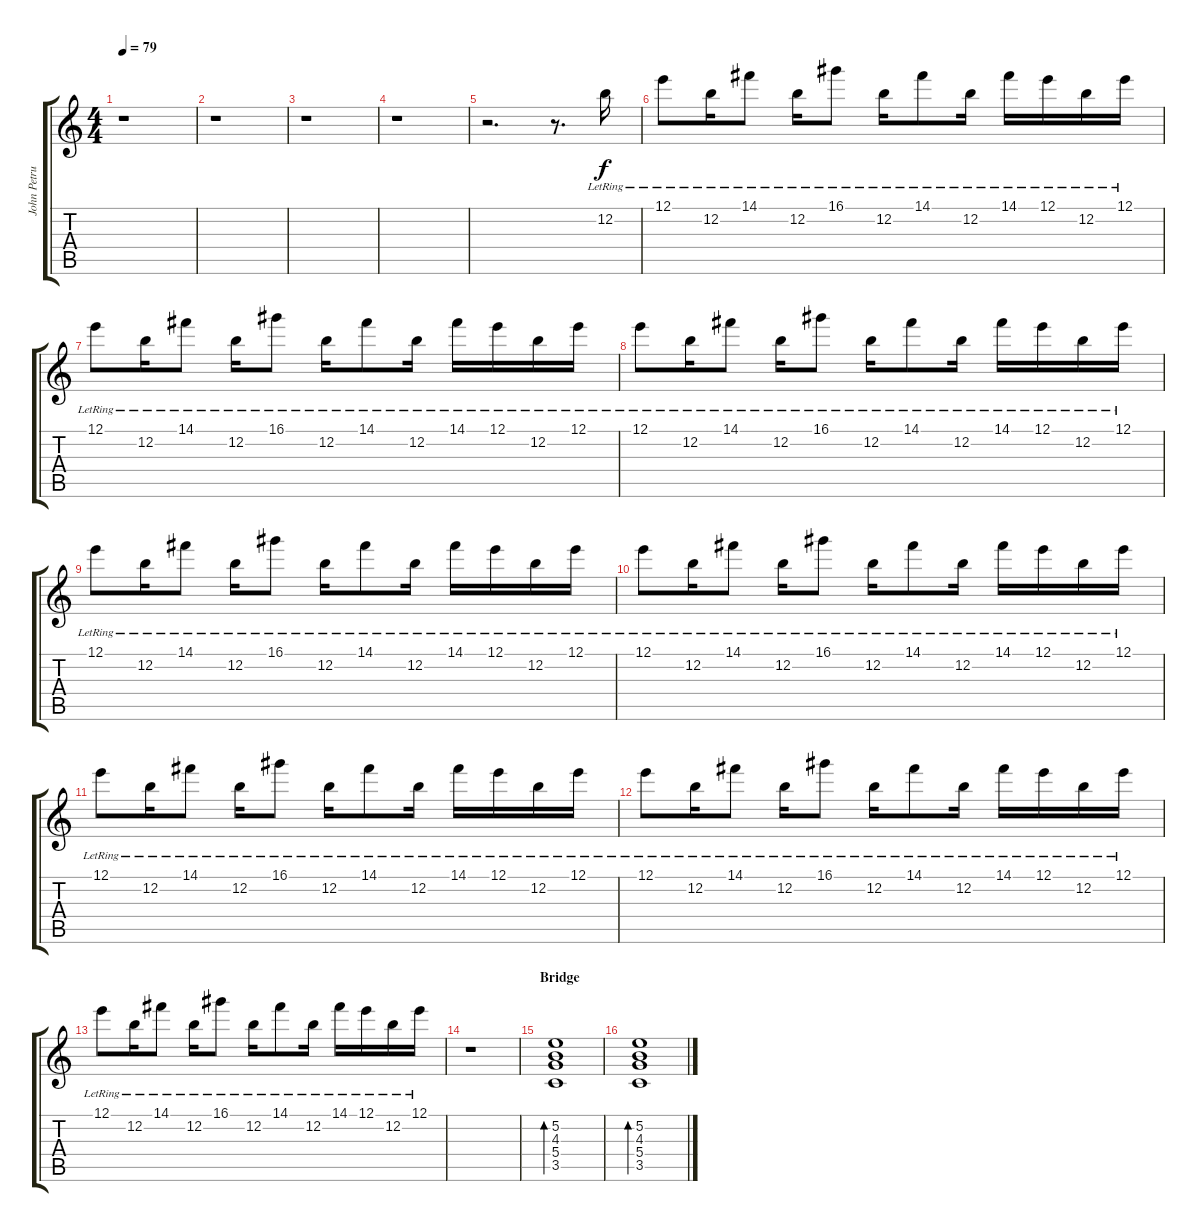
\track ("John Petrucci" "John Petru") {instrument acousticguitarsteel}
\staff {score tabs}
\tuning (E4 B3 G3 D3 A2 E2) {hide}
\ts (4 4)
\tempo 79
\clef g2
\ks c
r.1{dy f} |
r.1 |
r.1 |
r.1 |
r.2{d volume 10 balance 2 instrument distortionguitar} r.8{d} 12.2{lr}.16 |
12.1{lr}.8 12.2{lr}.16 14.1{lr}.8 12.2{lr}.16 16.1{lr}.8 12.2{lr}.16 14.1{lr}.8 12.2{lr}.16 14.1{lr}.16 12.1{lr}.16 12.2{lr}.16 12.1{lr}.16 |
12.1{lr}.8 12.2{lr}.16 14.1{lr}.8 12.2{lr}.16 16.1{lr}.8 12.2{lr}.16 14.1{lr}.8 12.2{lr}.16 14.1{lr}.16 12.1{lr}.16 12.2{lr}.16 12.1{lr}.16 |
12.1{lr}.8 12.2{lr}.16 14.1{lr}.8 12.2{lr}.16 16.1{lr}.8 12.2{lr}.16 14.1{lr}.8 12.2{lr}.16 14.1{lr}.16 12.1{lr}.16 12.2{lr}.16 12.1{lr}.16 |
12.1{lr}.8 12.2{lr}.16 14.1{lr}.8 12.2{lr}.16 16.1{lr}.8 12.2{lr}.16 14.1{lr}.8 12.2{lr}.16 14.1{lr}.16 12.1{lr}.16 12.2{lr}.16 12.1{lr}.16 |
12.1{lr}.8 12.2{lr}.16 14.1{lr}.8 12.2{lr}.16 16.1{lr}.8 12.2{lr}.16 14.1{lr}.8 12.2{lr}.16 14.1{lr}.16 12.1{lr}.16 12.2{lr}.16 12.1{lr}.16 |
12.1{lr}.8 12.2{lr}.16 14.1{lr}.8 12.2{lr}.16 16.1{lr}.8 12.2{lr}.16 14.1{lr}.8 12.2{lr}.16 14.1{lr}.16 12.1{lr}.16 12.2{lr}.16 12.1{lr}.16 |
12.1{lr}.8 12.2{lr}.16 14.1{lr}.8 12.2{lr}.16 16.1{lr}.8 12.2{lr}.16 14.1{lr}.8 12.2{lr}.16 14.1{lr}.16 12.1{lr}.16 12.2{lr}.16 12.1{lr}.16 |
12.1{lr}.8 12.2{lr}.16 14.1{lr}.8 12.2{lr}.16 16.1{lr}.8 12.2{lr}.16 14.1{lr}.8 12.2{lr}.16 14.1{lr}.16 12.1{lr}.16 12.2{lr}.16 12.1{lr}.16 |
r.1 |
\section ("" "Bridge")
(5.2 4.3 5.4 3.5).1{bd 120 balance 8 instrument acousticguitarsteel} |
(5.2 4.3 5.4 3.5).1{bd 120}
